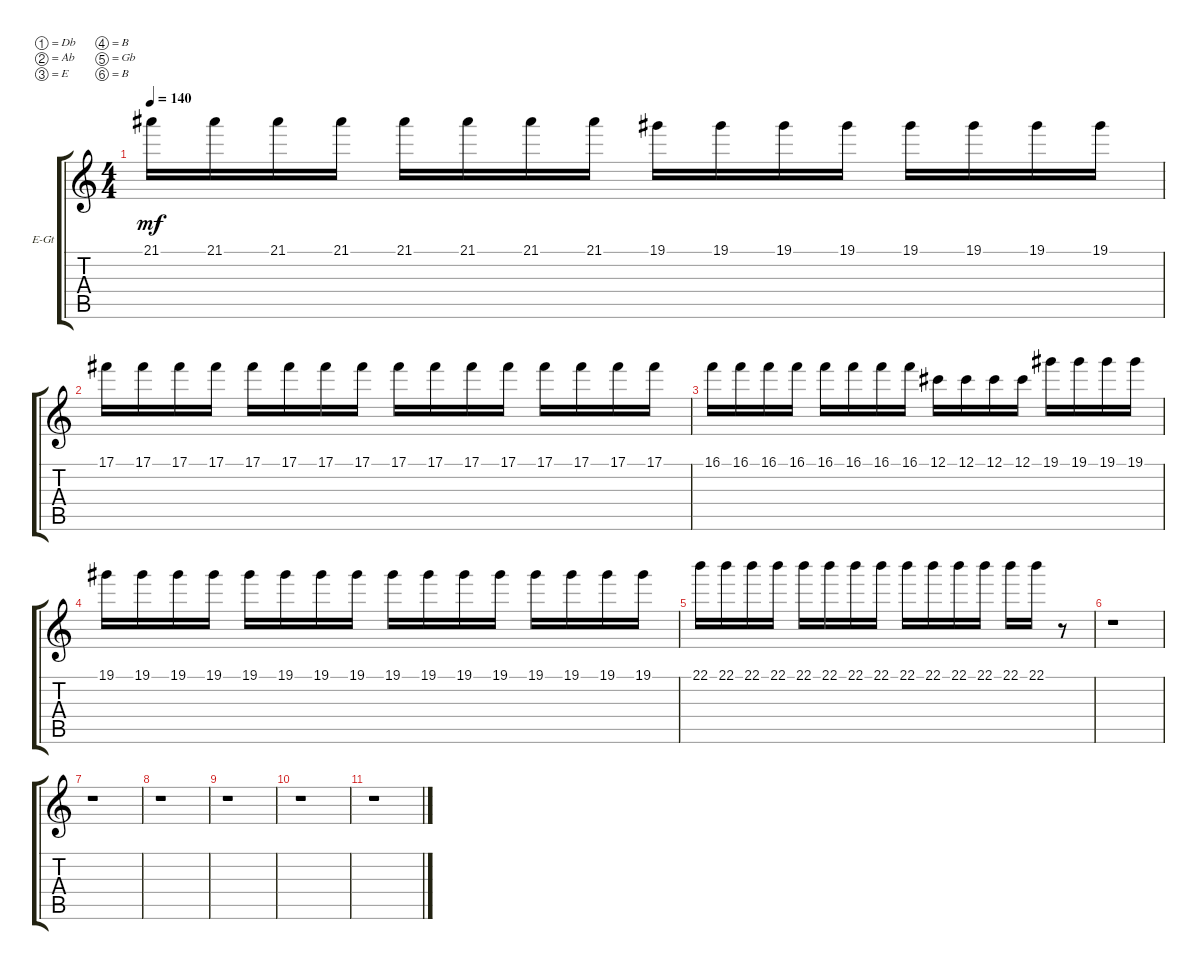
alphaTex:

\bracketExtendMode groupsimilarinstruments
\firstSystemTrackNameOrientation horizontal
\otherSystemsTrackNameOrientation horizontal
\track ("Background" "E-Gt") {instrument overdrivenguitar}
\staff {score tabs}
\tuning (Db4 Ab3 E3 B2 Gb2 B1)
\ts (4 4)
\tempo 140
\clef g2
\ks c
21.1.16{dy mf} 21.1.16 21.1.16 21.1.16 21.1.16 21.1.16 21.1.16 21.1.16 19.1.16 19.1.16 19.1.16 19.1.16 19.1.16 19.1.16 19.1.16 19.1.16 |
17.1.16 17.1.16 17.1.16 17.1.16 17.1.16 17.1.16 17.1.16 17.1.16 17.1.16 17.1.16 17.1.16 17.1.16 17.1.16 17.1.16 17.1.16 17.1.16 |
16.1.16 16.1.16 16.1.16 16.1.16 16.1.16 16.1.16 16.1.16 16.1.16 12.1.16 12.1.16 12.1.16 12.1.16 19.1.16 19.1.16 19.1.16 19.1.16 |
19.1.16 19.1.16 19.1.16 19.1.16 19.1.16 19.1.16 19.1.16 19.1.16 19.1.16 19.1.16 19.1.16 19.1.16 19.1.16 19.1.16 19.1.16 19.1.16 |
22.1.16 22.1.16 22.1.16 22.1.16 22.1.16 22.1.16 22.1.16 22.1.16 22.1.16 22.1.16 22.1.16 22.1.16 22.1.16 22.1.16 r.8 |
r.1 |
r.1 |
r.1 |
r.1 |
r.1 |
r.1
